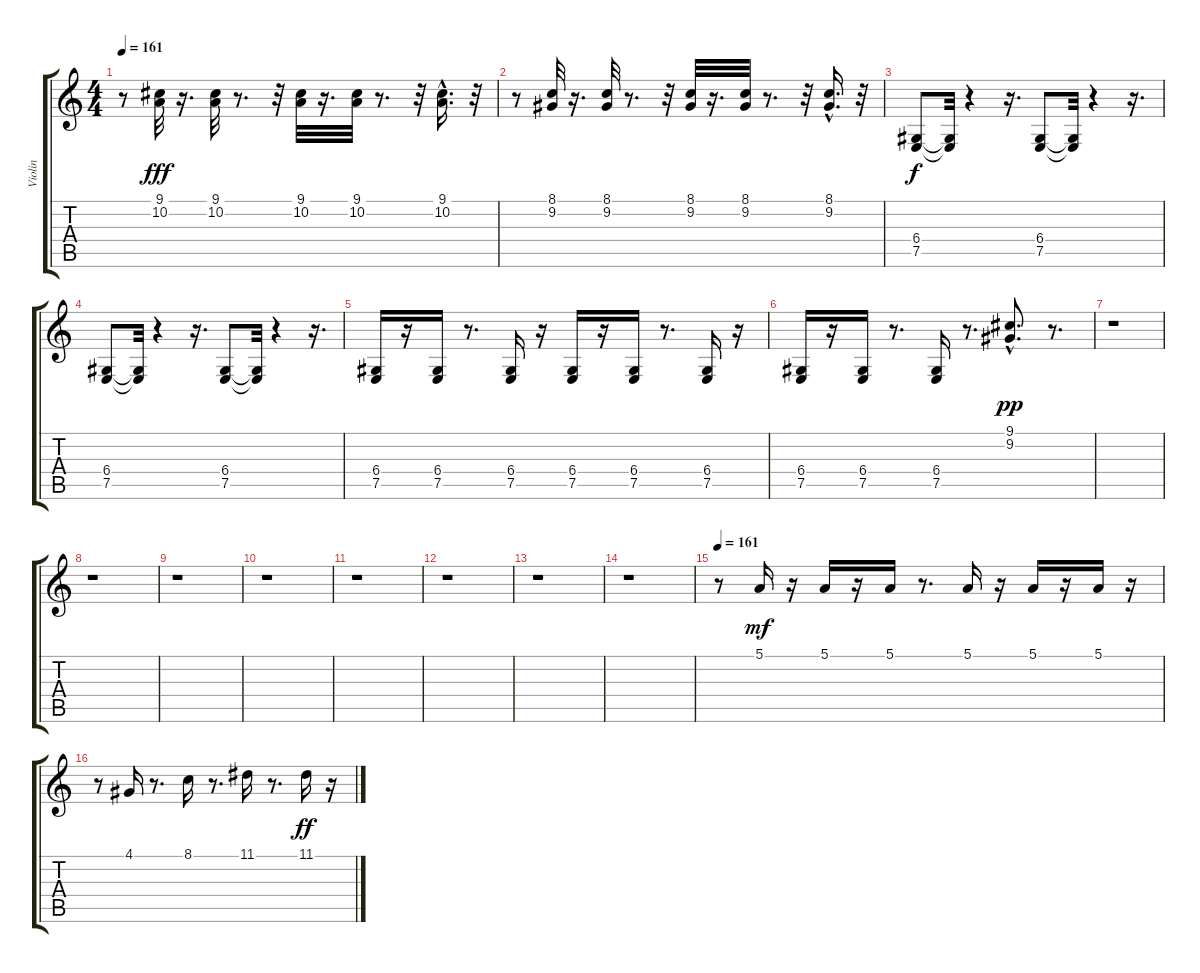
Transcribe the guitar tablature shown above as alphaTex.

\track ("Violin" "Violin") {instrument violin}
\staff {score tabs}
\tuning (E4 B3 G3 D3 A2 E2) {hide}
\ts (4 4)
\tempo 161
\clef g2
\ks c
r.8{dy fff} (9.1 10.2).32 r.16{d} (9.1 10.2).32 r.8{d} r.32 (9.1 10.2).32 r.16{d} (9.1 10.2).32 r.8{d} r.32 (9.1{hac} 10.2{hac}).16{d} r.32 |
r.8 (8.1 9.2).32 r.16{d} (8.1 9.2).32 r.8{d} r.32 (8.1 9.2).32 r.16{d} (8.1 9.2).32 r.8{d} r.32 (8.1{hac} 9.2{hac}).16{d} r.32 |
(6.4 7.5).8{dy f} (6.4{t} 7.5{t}).32 r.4 r.16{d} (6.4 7.5).8 (6.4{t} 7.5{t}).32 r.4 r.16{d} |
(6.4 7.5).8 (6.4{t} 7.5{t}).32 r.4 r.16{d} (6.4 7.5).8 (6.4{t} 7.5{t}).32 r.4 r.16{d} |
(6.4 7.5).16 r.16 (6.4 7.5).16 r.8{d} (6.4 7.5).16 r.16 (6.4 7.5).16 r.16 (6.4 7.5).16 r.8{d} (6.4 7.5).16 r.16 |
(6.4 7.5).16 r.16 (6.4 7.5).16 r.8{d} (6.4 7.5).16 r.8{d} (9.1{hac} 9.2{hac}).8{d dy pp} r.8{d} |
r.1 |
r.1 |
r.1 |
r.1 |
r.1 |
r.1 |
r.1 |
r.1 |
\tempo 161
r.8 5.1.16{dy mf} r.16 5.1.16 r.16 5.1.16 r.8{d} 5.1.16 r.16 5.1.16 r.16 5.1.16 r.16 |
r.8 4.1.16 r.8{d} 8.1.16 r.8{d} 11.1.16 r.8{d} 11.1.16{dy ff} r.16
